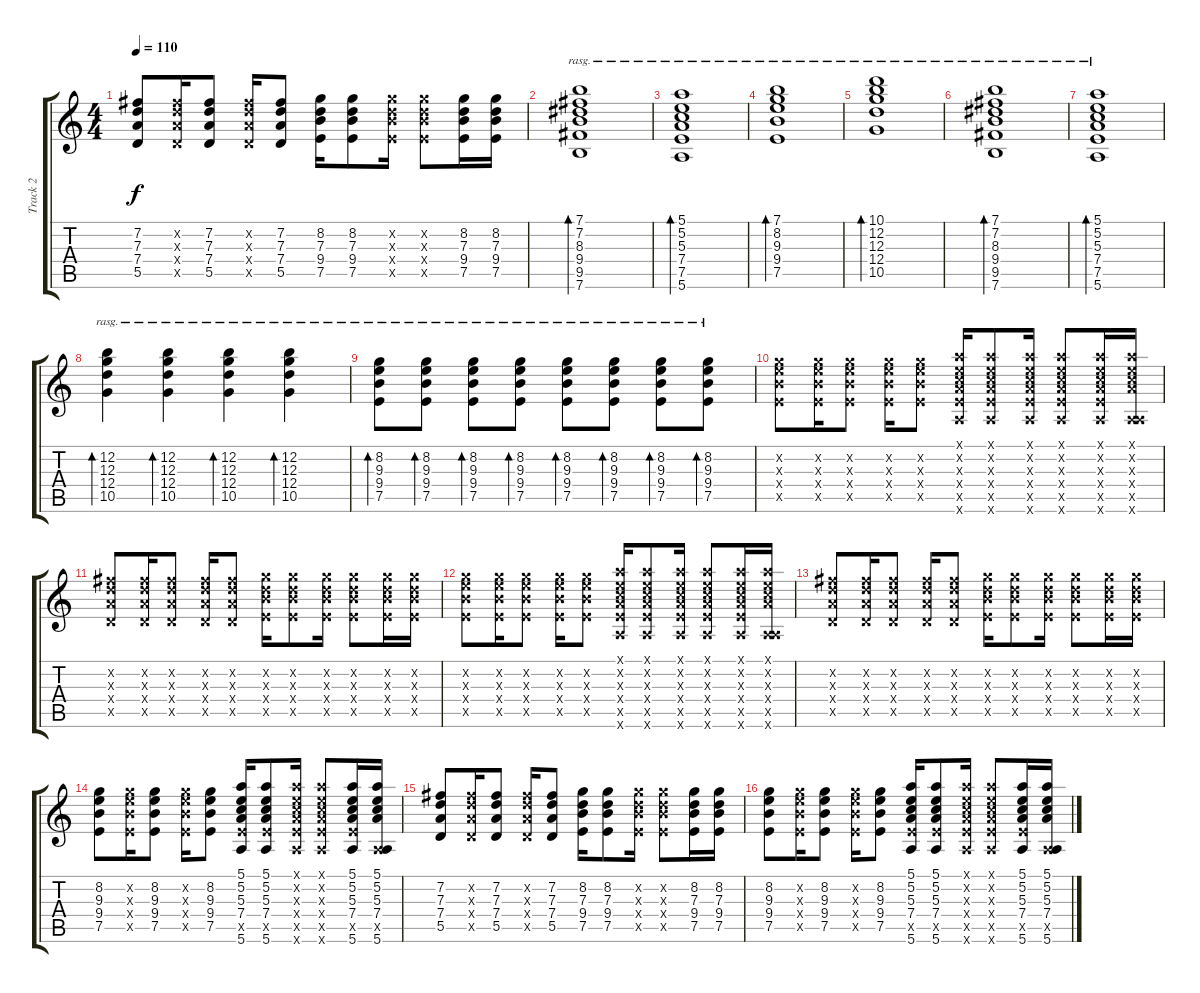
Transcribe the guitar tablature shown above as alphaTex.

\track ("Track 2" "Track 2") {instrument electricguitarclean}
\staff {score tabs}
\tuning (E4 B3 G3 D3 A2 E2) {hide}
\ts (4 4)
\tempo 110
\clef g2
\ks c
(7.2 7.3 7.4 5.5).8{dy f} (7.2{x} 7.3{x} 7.4{x} 5.5{x}).16 (7.2 7.3 7.4 5.5).8 (7.2{x} 7.3{x} 7.4{x} 5.5{x}).16 (7.2 7.3 7.4 5.5).8 (8.2 7.3 9.4 7.5).16 (8.2 7.3 9.4 7.5).8 (8.2{x} 7.3{x} 9.4{x} 7.5{x}).16 (8.2{x} 7.3{x} 9.4{x} 7.5{x}).8 (8.2 7.3 9.4 7.5).16 (8.2 7.3 9.4 7.5).16 |
(7.1 7.2 8.3 9.4 9.5 7.6).1{bd 480 rasg ii volume 7 instrument electricguitarclean} |
(5.1 5.2 5.3 7.4 7.5 5.6).1{bd 480 rasg ii} |
(7.1 8.2 9.3 9.4 7.5).1{bd 480 rasg ii} |
(10.1 12.2 12.3 12.4 10.5).1{bd 480 rasg ii} |
(7.1 7.2 8.3 9.4 9.5 7.6).1{bd 480 rasg ii volume 5 instrument electricguitarclean} |
(5.1 5.2 5.3 7.4 7.5 5.6).1{bd 480 rasg ii} |
(12.2 12.3 12.4 10.5).4{bd 480 rasg ii} (12.2 12.3 12.4 10.5).4{bd 480 rasg ii} (12.2 12.3 12.4 10.5).4{bd 480 rasg ii} (12.2 12.3 12.4 10.5).4{bd 480 rasg ii} |
(8.2 9.3 9.4 7.5).8{bd 480 rasg ii} (8.2 9.3 9.4 7.5).8{bd 480 rasg ii} (8.2 9.3 9.4 7.5).8{bd 480 rasg ii} (8.2 9.3 9.4 7.5).8{bd 480 rasg ii} (8.2 9.3 9.4 7.5).8{bd 480 rasg ii} (8.2 9.3 9.4 7.5).8{bd 480 rasg ii} (8.2 9.3 9.4 7.5).8{bd 480 rasg ii} (8.2 9.3 9.4 7.5).8{bd 480 rasg ii} |
(8.2{x} 9.3{x} 9.4{x} 7.5{x}).8 (8.2{x} 9.3{x} 9.4{x} 7.5{x}).16 (8.2{x} 9.3{x} 9.4{x} 7.5{x}).8 (8.2{x} 9.3{x} 9.4{x} 7.5{x}).16 (8.2{x} 9.3{x} 9.4{x} 7.5{x}).8 (5.1{x} 5.2{x} 5.3{x} 7.4{x} 7.5{x} 5.6{x}).16 (5.1{x} 5.2{x} 5.3{x} 7.4{x} 7.5{x} 5.6{x}).8 (5.1{x} 5.2{x} 5.3{x} 7.4{x} 7.5{x} 5.6{x}).16 (5.1{x} 5.2{x} 5.3{x} 7.4{x} 7.5{x} 5.6{x}).8 (5.1{x} 5.2{x} 5.3{x} 7.4{x} 7.5{x} 5.6{x}).16 (5.1{x} 5.2{x} 5.3{x} 7.4{x} 0.5{x} 5.6{x}).16 |
(7.2{x} 7.3{x} 7.4{x} 5.5{x}).8 (7.2{x} 7.3{x} 7.4{x} 5.5{x}).16 (7.2{x} 7.3{x} 7.4{x} 5.5{x}).8 (7.2{x} 7.3{x} 7.4{x} 5.5{x}).16 (7.2{x} 7.3{x} 7.4{x} 5.5{x}).8 (8.2{x} 7.3{x} 9.4{x} 7.5{x}).16 (8.2{x} 7.3{x} 9.4{x} 7.5{x}).8 (8.2{x} 7.3{x} 9.4{x} 7.5{x}).16 (8.2{x} 7.3{x} 9.4{x} 7.5{x}).8 (8.2{x} 7.3{x} 9.4{x} 7.5{x}).16 (8.2{x} 7.3{x} 9.4{x} 7.5{x}).16 |
(8.2{x} 9.3{x} 9.4{x} 7.5{x}).8 (8.2{x} 9.3{x} 9.4{x} 7.5{x}).16 (8.2{x} 9.3{x} 9.4{x} 7.5{x}).8 (8.2{x} 9.3{x} 9.4{x} 7.5{x}).16 (8.2{x} 9.3{x} 9.4{x} 7.5{x}).8 (5.1{x} 5.2{x} 5.3{x} 7.4{x} 7.5{x} 5.6{x}).16 (5.1{x} 5.2{x} 5.3{x} 7.4{x} 7.5{x} 5.6{x}).8 (5.1{x} 5.2{x} 5.3{x} 7.4{x} 7.5{x} 5.6{x}).16 (5.1{x} 5.2{x} 5.3{x} 7.4{x} 7.5{x} 5.6{x}).8 (5.1{x} 5.2{x} 5.3{x} 7.4{x} 7.5{x} 5.6{x}).16 (5.1{x} 5.2{x} 5.3{x} 7.4{x} 0.5{x} 5.6{x}).16 |
(7.2{x} 7.3{x} 7.4{x} 5.5{x}).8 (7.2{x} 7.3{x} 7.4{x} 5.5{x}).16 (7.2{x} 7.3{x} 7.4{x} 5.5{x}).8 (7.2{x} 7.3{x} 7.4{x} 5.5{x}).16 (7.2{x} 7.3{x} 7.4{x} 5.5{x}).8 (8.2{x} 7.3{x} 9.4{x} 7.5{x}).16 (8.2{x} 7.3{x} 9.4{x} 7.5{x}).8 (8.2{x} 7.3{x} 9.4{x} 7.5{x}).16 (8.2{x} 7.3{x} 9.4{x} 7.5{x}).8 (8.2{x} 7.3{x} 9.4{x} 7.5{x}).16 (8.2{x} 7.3{x} 9.4{x} 7.5{x}).16 |
(8.2 9.3 9.4 7.5).8 (8.2{x} 9.3{x} 9.4{x} 7.5{x}).16 (8.2 9.3 9.4 7.5).8 (8.2{x} 9.3{x} 9.4{x} 7.5{x}).16 (8.2 9.3 9.4 7.5).8 (5.1 5.2 5.3 7.4 7.5{x} 5.6).16 (5.1 5.2 5.3 7.4 7.5{x} 5.6).8 (5.1{x} 5.2{x} 5.3{x} 7.4{x} 7.5{x} 5.6{x}).16 (5.1{x} 5.2{x} 5.3{x} 7.4{x} 7.5{x} 5.6{x}).8 (5.1 5.2 5.3 7.4 7.5{x} 5.6).16 (5.1 5.2 5.3 7.4 0.5{x} 5.6).16 |
(7.2 7.3 7.4 5.5).8 (7.2{x} 7.3{x} 7.4{x} 5.5{x}).16 (7.2 7.3 7.4 5.5).8 (7.2{x} 7.3{x} 7.4{x} 5.5{x}).16 (7.2 7.3 7.4 5.5).8 (8.2 7.3 9.4 7.5).16 (8.2 7.3 9.4 7.5).8 (8.2{x} 7.3{x} 9.4{x} 7.5{x}).16 (8.2{x} 7.3{x} 9.4{x} 7.5{x}).8 (8.2 7.3 9.4 7.5).16 (8.2 7.3 9.4 7.5).16 |
(8.2 9.3 9.4 7.5).8 (8.2{x} 9.3{x} 9.4{x} 7.5{x}).16 (8.2 9.3 9.4 7.5).8 (8.2{x} 9.3{x} 9.4{x} 7.5{x}).16 (8.2 9.3 9.4 7.5).8 (5.1 5.2 5.3 7.4 7.5{x} 5.6).16 (5.1 5.2 5.3 7.4 7.5{x} 5.6).8 (5.1{x} 5.2{x} 5.3{x} 7.4{x} 7.5{x} 5.6{x}).16 (5.1{x} 5.2{x} 5.3{x} 7.4{x} 7.5{x} 5.6{x}).8 (5.1 5.2 5.3 7.4 7.5{x} 5.6).16 (5.1 5.2 5.3 7.4 0.5{x} 5.6).16
